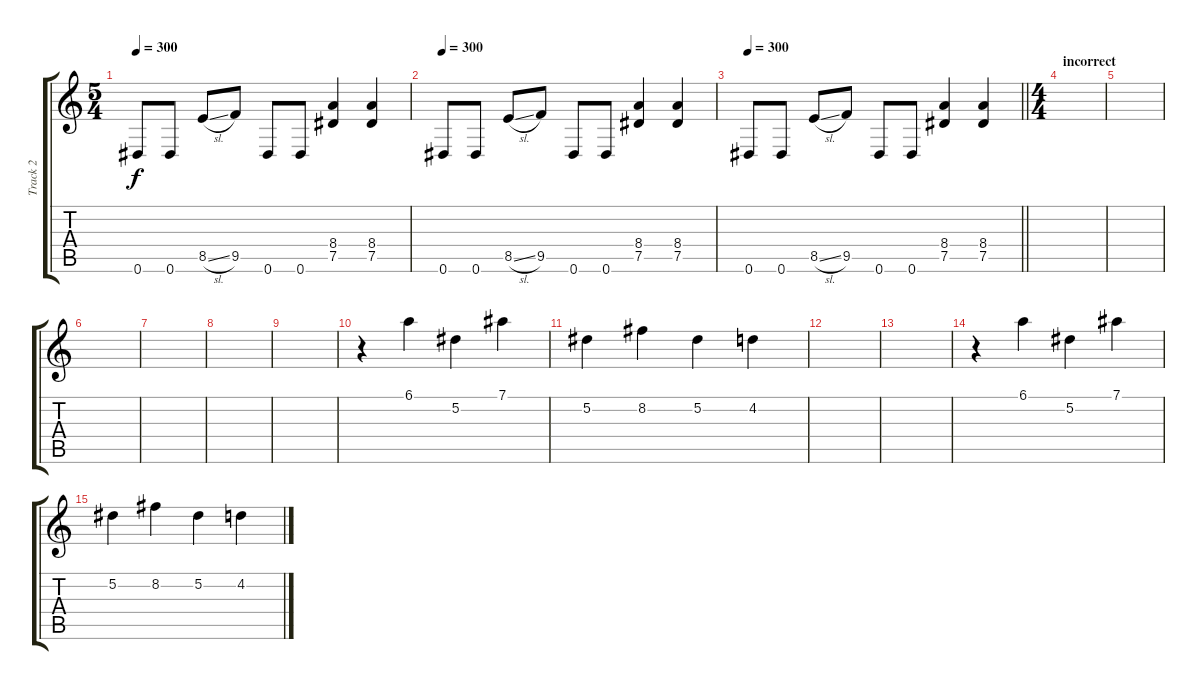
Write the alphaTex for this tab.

\track ("Track 2" "Track 2") {instrument distortionguitar}
\staff {score tabs}
\tuning (Eb4 Bb3 Gb3 Db3 Ab2 Eb2) {hide}
\ts (5 4)
\tempo 300
\clef g2
\ks c
0.6.8{dy f} 0.6.8 8.5{sl}.8 9.5.8 0.6.8 0.6.8 (8.4 7.5).4 (8.4 7.5).4 |
\tempo 300
0.6.8 0.6.8 8.5{sl}.8 9.5.8 0.6.8 0.6.8 (8.4 7.5).4 (8.4 7.5).4 |
\tempo 300
\barLineRight lightlight
0.6.8 0.6.8 8.5{sl}.8 9.5.8 0.6.8 0.6.8 (8.4 7.5).4 (8.4 7.5).4 |
\ts (4 4)
\section ("" "incorrect")
|
|
|
|
|
|
r.4{volume 7} 6.1.4 5.2.4 7.1.4 |
5.2.4 8.2.4 5.2.4 4.2.4 |
|
|
r.4 6.1.4 5.2.4 7.1.4 |
5.2.4 8.2.4 5.2.4 4.2.4
